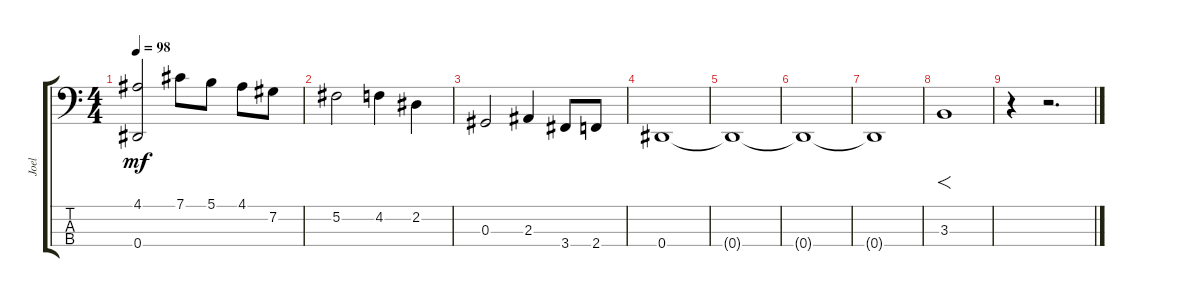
\track ("Joel" "Joel") {instrument electricbassfinger}
\staff {score tabs}
\tuning (Gb2 Db2 Ab1 Eb1) {hide}
\ts (4 4)
\tempo 98
\clef f4
\ks c
(4.1 0.4{t}).2{dy mf} 7.1.8 5.1.8 4.1.8 7.2.8 |
5.2.2 4.2.4 2.2.4 |
0.3.2 2.3.4 3.4.8 2.4.8 |
0.4.1 |
0.4{t}.1 |
0.4{t}.1 |
0.4{t}.1 |
3.3.1{f} |
r.4 r.2{d}
